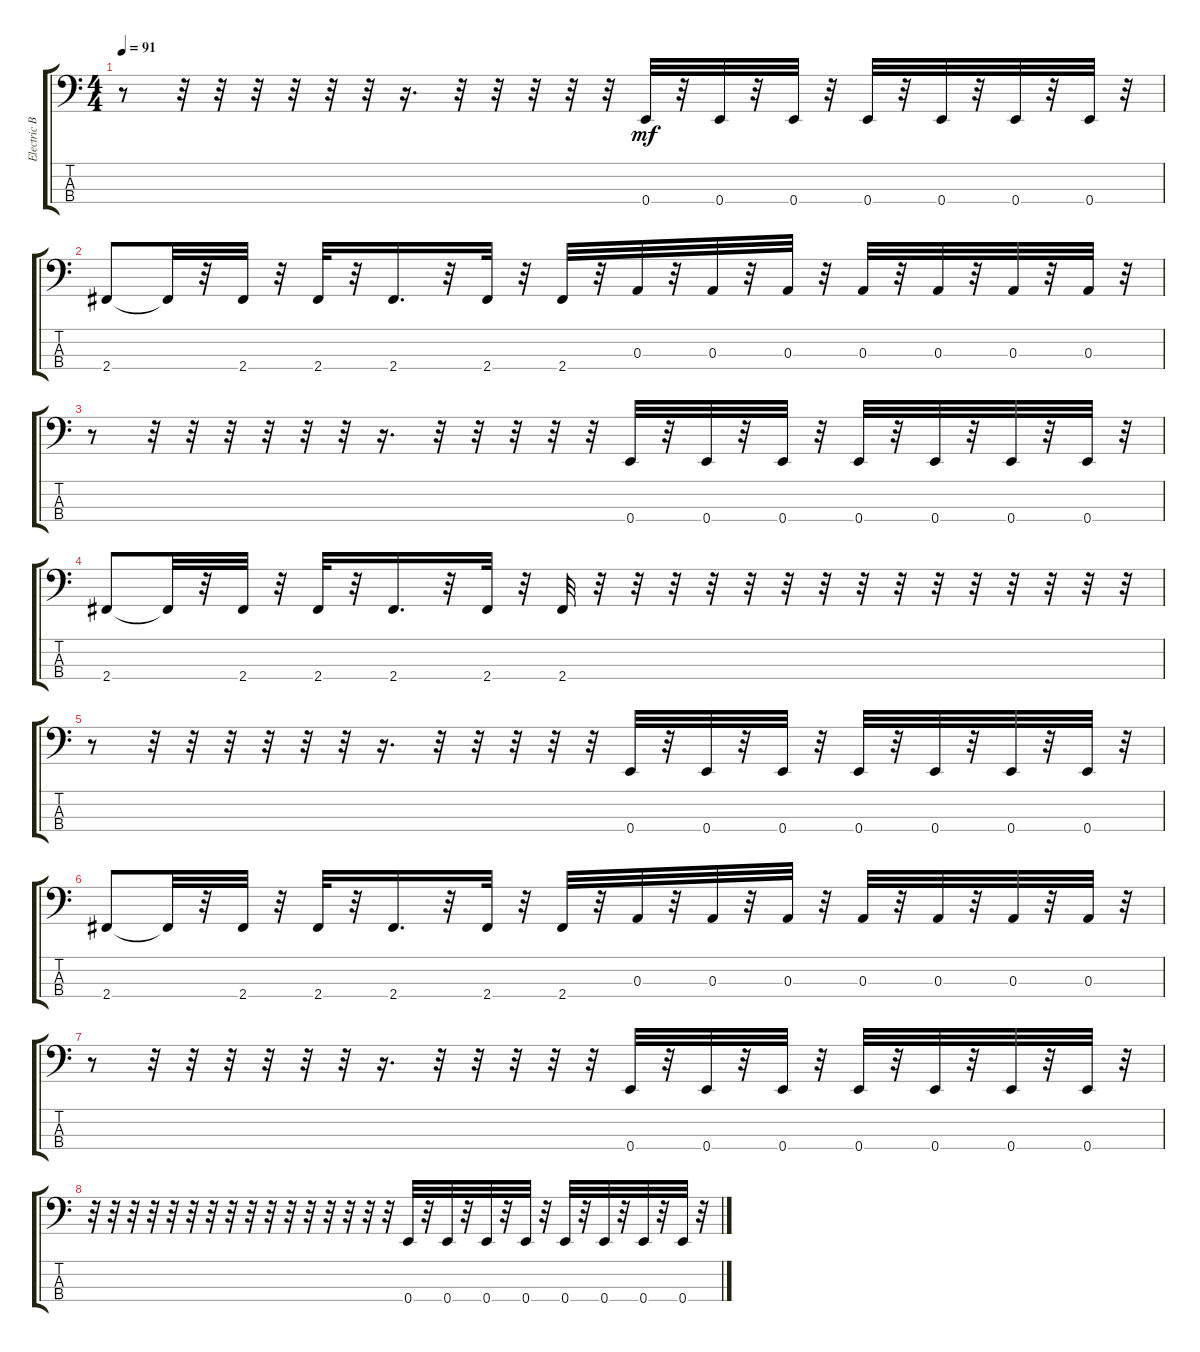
\track ("Electric Bass" "Electric B") {instrument electricbassfinger}
\staff {score tabs}
\tuning (G2 D2 A1 E1) {hide}
\ts (4 4)
\tempo 91
\clef f4
\ks c
r.8{dy mf} r.32 r.32 r.32 r.32 r.32 r.32 r.16{d} r.32 r.32 r.32 r.32 r.32 0.4.32 r.32 0.4.32 r.32 0.4.32 r.32 0.4.32 r.32 0.4.32 r.32 0.4.32 r.32 0.4.32 r.32 |
2.4.8 2.4{t}.32 r.32 2.4.32 r.32 2.4.32 r.32 2.4.16{d} r.32 2.4.32 r.32 2.4.32 r.32 0.3.32 r.32 0.3.32 r.32 0.3.32 r.32 0.3.32 r.32 0.3.32 r.32 0.3.32 r.32 0.3.32 r.32 |
r.8 r.32 r.32 r.32 r.32 r.32 r.32 r.16{d} r.32 r.32 r.32 r.32 r.32 0.4.32 r.32 0.4.32 r.32 0.4.32 r.32 0.4.32 r.32 0.4.32 r.32 0.4.32 r.32 0.4.32 r.32 |
2.4.8 2.4{t}.32 r.32 2.4.32 r.32 2.4.32 r.32 2.4.16{d} r.32 2.4.32 r.32 2.4.32 r.32 r.32 r.32 r.32 r.32 r.32 r.32 r.32 r.32 r.32 r.32 r.32 r.32 r.32 r.32 |
r.8 r.32 r.32 r.32 r.32 r.32 r.32 r.16{d} r.32 r.32 r.32 r.32 r.32 0.4.32 r.32 0.4.32 r.32 0.4.32 r.32 0.4.32 r.32 0.4.32 r.32 0.4.32 r.32 0.4.32 r.32 |
2.4.8 2.4{t}.32 r.32 2.4.32 r.32 2.4.32 r.32 2.4.16{d} r.32 2.4.32 r.32 2.4.32 r.32 0.3.32 r.32 0.3.32 r.32 0.3.32 r.32 0.3.32 r.32 0.3.32 r.32 0.3.32 r.32 0.3.32 r.32 |
r.8 r.32 r.32 r.32 r.32 r.32 r.32 r.16{d} r.32 r.32 r.32 r.32 r.32 0.4.32 r.32 0.4.32 r.32 0.4.32 r.32 0.4.32 r.32 0.4.32 r.32 0.4.32 r.32 0.4.32 r.32 |
r.32 r.32 r.32 r.32 r.32 r.32 r.32 r.32 r.32 r.32 r.32 r.32 r.32 r.32 r.32 r.32 0.4.32 r.32 0.4.32 r.32 0.4.32 r.32 0.4.32 r.32 0.4.32 r.32 0.4.32 r.32 0.4.32 r.32 0.4.32 r.32
